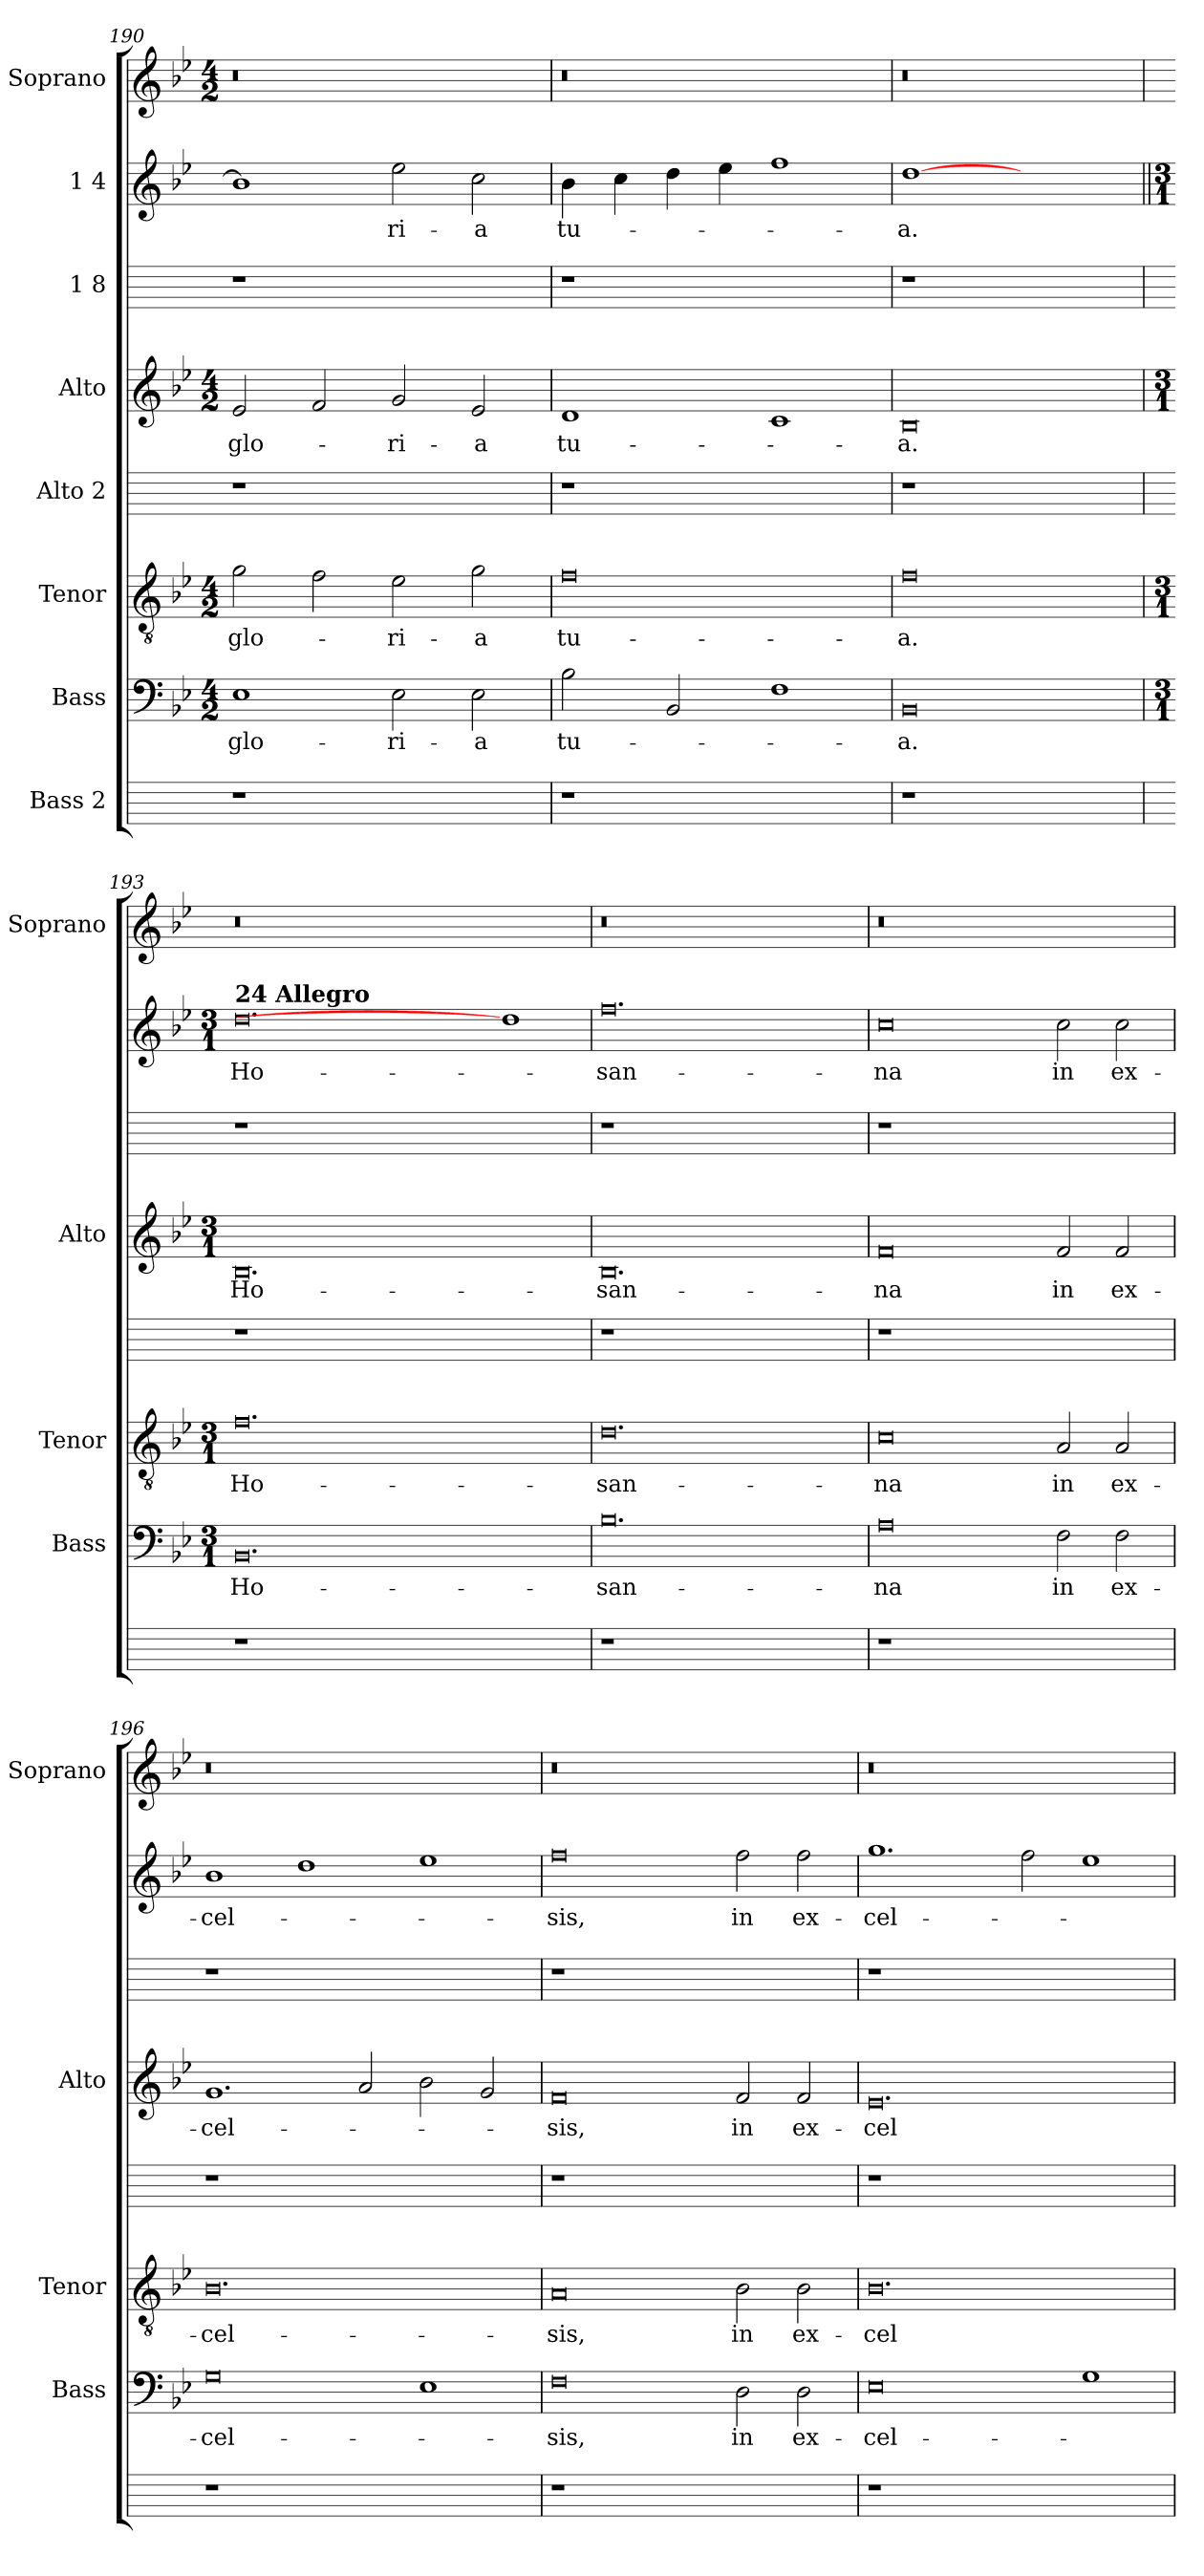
**kern	**kern	**text	**kern	**text	**kern	**kern	**text	**kern	**kern	**text	**kern
*part8	*part7	*part7	*part6	*part6	*part5	*part4	*part4	*part3	*part2	*part2	*part1
*staff8	*staff7	*staff7	*staff6	*staff6	*staff5	*staff4	*staff4	*staff3	*staff2	*staff2	*staff1
*I"Bass 2	*I"Bass	*	*I"Tenor	*	*I"Alto 2	*I"Alto	*	*I"1 8	*I"1 4	*	*I"Soprano
*	*I'Bass	*	*I'Tenor	*	*	*I'Alto	*	*	*	*	*I'Soprano
*	*clefF4	*	*clefGv2	*	*	*clefG2	*	*	*clefG2	*	*clefG2
*	*k[b-e-]	*	*k[b-e-]	*	*	*k[b-e-]	*	*	*k[b-e-]	*	*k[b-e-]
*	*B-:	*	*B-:	*	*	*B-:	*	*	*B-:	*	*B-:
*	*M4/2	*	*M4/2	*	*	*M4/2	*	*	*	*	*M4/2
=190	=190	=190	=190	=190	=190	=190	=190	=190	=190	=190	=190
!	!	!LO:LY:b:cj	!	!LO:LY:b:cj	!	!	!LO:LY:b:cj	!	!	!	!
1r	1E-	glo-	2g\	glo-	1r	2e-/	glo-	1r	1b-]	.	0r
.	.	.	2f\	.	.	2f/	.	.	.	.	.
!	!	!LO:LY:b:cj	!	!LO:LY:b:cj	!	!	!LO:LY:b:cj	!	!	!LO:LY:b:cj	!
1ryy	2E-\	-ri-	2e-\	-ri-	1ryy	2g/	-ri-	1ryy	2ee-\	-ri-	.
!	!	!LO:LY:b:cj	!	!LO:LY:b:cj	!	!	!LO:LY:b:cj	!	!	!LO:LY:b:cj	!
.	2E-\	-a	2g\	-a	.	2e-/	-a	.	2cc\	-a	.
=191	=191	=191	=191	=191	=191	=191	=191	=191	=191	=191	=191
!	!	!LO:LY:b:cj	!	!LO:LY:b:rj	!	!	!LO:LY:b:cj	!	!	!LO:LY:b:cj	!
1r	2B-\	tu-	0f	tu-	1r	1d	tu-	1r	4b-\	tu-	0r
.	.	.	.	.	.	.	.	.	4cc\	.	.
.	2BB-/	.	.	.	.	.	.	.	4dd\	.	.
.	.	.	.	.	.	.	.	.	4ee-\	.	.
1ryy	1F	.	.	.	1ryy	1c	.	1ryy	1ff	.	.
=192	=192	=192	=192	=192	=192	=192	=192	=192	=192	=192	=192
!	!	!LO:LY:b:rj	!	!LO:LY:b:rj	!	!	!LO:LY:b:rj	!	!	!LO:LY:b:rj	!
1r	0BB-	-a.	0f	-a.	1r	0B-	-a.	1r	[1dd	-a.	0r
1ryy	.	.	.	.	1ryy	.	.	1ryy	1ryy	.	.
!!LO:LB:g=z
=193	=193	=193	=193	=193	=193	=193	=193	=193	=193||	=193	=193
*	*M3/1	*	*M3/1	*	*	*M3/1	*	*	*M3/1	*	*
*	*	*	*	*	*	*	*	*	*MM240	*	*
!	!	!	!	!	!	!	!	!	!LO:TX:a:B:t=24 Allegro	!	!
!	!	!LO:LY:b:cj	!	!LO:LY:b:cj	!	!	!LO:LY:b:cj	!	!	!LO:LY:b:cj	!
1r	0.BB-	Ho-	0.f	Ho-	1r	0.B-	Ho-	1r	0.dd	Ho-	0r
0.ryy	.	.	.	.	0.ryy	.	.	0.ryy	.	.	.
.	.	.	.	.	.	.	.	.	.	.	0ryy
.	1ryy	.	1ryy	.	.	1ryy	.	.	1dd]	.	.
=194	=194	=194	=194	=194	=194	=194	=194	=194	=194	=194	=194
!	!	!LO:LY:b:cj	!	!LO:LY:b:cj	!	!	!LO:LY:b:cj	!	!	!LO:LY:b:cj	!
1r	0.B-	-san-	0.d	-san-	1r	0.B-	-san-	1r	0.ff	-san-	0r
0ryy	.	.	.	.	0ryy	.	.	0ryy	.	.	.
.	.	.	.	.	.	.	.	.	.	.	1ryy
=195	=195	=195	=195	=195	=195	=195	=195	=195	=195	=195	=195
!	!	!LO:LY:b:rj	!	!LO:LY:b:rj	!	!	!LO:LY:b:rj	!	!	!LO:LY:b:rj	!
1r	0A	-na	0c	-na	1r	0f	-na	1r	0cc	-na	0r
0ryy	.	.	.	.	0ryy	.	.	0ryy	.	.	.
!	!	!LO:LY:b:cj	!	!LO:LY:b:cj	!	!	!LO:LY:b:cj	!	!	!LO:LY:b:cj	!
.	2F\	in	2A/	in	.	2f/	in	.	2cc\	in	1ryy
!	!	!LO:LY:b:cj	!	!LO:LY:b:cj	!	!	!LO:LY:b:cj	!	!	!LO:LY:b:cj	!
.	2F\	ex-	2A/	ex-	.	2f/	ex-	.	2cc\	ex-	.
=196	=196	=196	=196	=196	=196	=196	=196	=196	=196	=196	=196
!	!	!LO:LY:b:cj	!	!LO:LY:b:cj	!	!	!LO:LY:b:cj	!	!	!LO:LY:b:cj	!
1r	0G	-cel-	0.B-	-cel-	1r	1.g	-cel-	1r	1b-	-cel-	0r
0ryy	.	.	.	.	0ryy	.	.	0ryy	1dd	.	.
.	.	.	.	.	.	2a/	.	.	.	.	.
.	1E-	.	.	.	.	2b-\	.	.	1ee-	.	1ryy
.	.	.	.	.	.	2g/	.	.	.	.	.
=197	=197	=197	=197	=197	=197	=197	=197	=197	=197	=197	=197
!	!	!LO:LY:b:cj	!	!LO:LY:b:cj	!	!	!LO:LY:b:cj	!	!	!LO:LY:b:cj	!
1r	0F	-sis,	0A	-sis,	1r	0f	-sis,	1r	0ff	-sis,	0r
0ryy	.	.	.	.	0ryy	.	.	0ryy	.	.	.
!	!	!LO:LY:b:cj	!	!LO:LY:b:cj	!	!	!LO:LY:b:cj	!	!	!LO:LY:b:cj	!
.	2D\	in	2B-\	in	.	2f/	in	.	2ff\	in	1ryy
!	!	!LO:LY:b:cj	!	!LO:LY:b:cj	!	!	!LO:LY:b:cj	!	!	!LO:LY:b:cj	!
.	2D\	ex-	2B-\	ex-	.	2f/	ex-	.	2ff\	ex-	.
=198	=198	=198	=198	=198	=198	=198	=198	=198	=198	=198	=198
!	!	!LO:LY:b:cj	!	!LO:LY:b:cj	!	!	!LO:LY:b:cj	!	!	!LO:LY:b:cj	!
1r	0E-	-cel-	0.B-	-cel-	1r	0.e-	-cel-	1r	1.gg	-cel-	0r
0ryy	.	.	.	.	0ryy	.	.	0ryy	.	.	.
.	.	.	.	.	.	.	.	.	2ff\	.	.
.	1G	.	.	.	.	.	.	.	1ee-	.	1ryy
=	=	=	=	=	=	=	=	=	=	=	=
*-	*-	*-	*-	*-	*-	*-	*-	*-	*-	*-	*-
